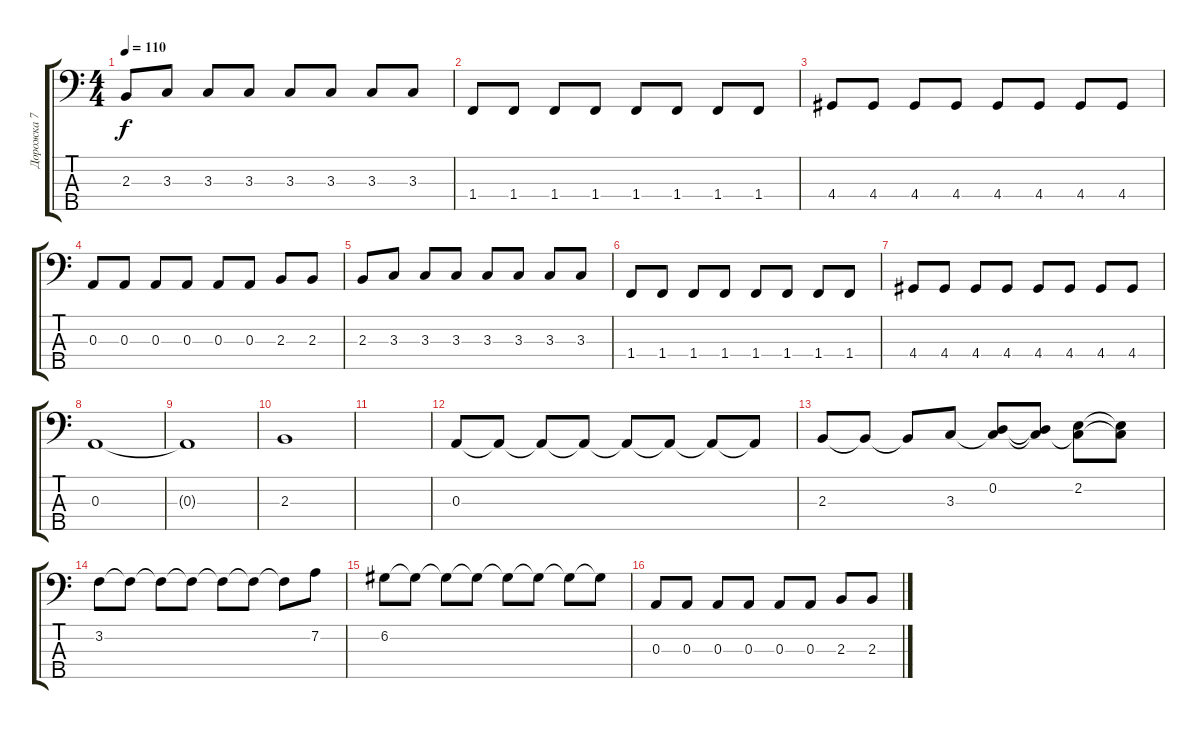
\track ("Дорожка 7" "Дорожка 7") {instrument electricbassfinger}
\staff {score tabs}
\tuning (G2 D2 A1 E1 B0) {hide}
\ts (4 4)
\tempo 110
\clef f4
\ks c
2.3.8{dy f} 3.3.8 3.3.8 3.3.8 3.3.8 3.3.8 3.3.8 3.3.8 |
1.4.8 1.4.8 1.4.8 1.4.8 1.4.8 1.4.8 1.4.8 1.4.8 |
4.4.8 4.4.8 4.4.8 4.4.8 4.4.8 4.4.8 4.4.8 4.4.8 |
0.3.8 0.3.8 0.3.8 0.3.8 0.3.8 0.3.8 2.3.8 2.3.8 |
2.3.8 3.3.8 3.3.8 3.3.8 3.3.8 3.3.8 3.3.8 3.3.8 |
1.4.8 1.4.8 1.4.8 1.4.8 1.4.8 1.4.8 1.4.8 1.4.8 |
4.4.8 4.4.8 4.4.8 4.4.8 4.4.8 4.4.8 4.4.8 4.4.8 |
0.3.1 |
0.3{t}.1 |
2.3.1 |
|
0.3.8 0.3{t}.8 0.3{t}.8 0.3{t}.8 0.3{t}.8 0.3{t}.8 0.3{t}.8 0.3{t}.8 |
2.3.8 2.3{t}.8 2.3{t}.8 3.3.8 (0.2 3.3{t}).8 (0.2{t} 3.3{t}).8 (2.2 3.3{t}).8 (2.2{t} 3.3{t}).8 |
3.2.8 3.2{t}.8 3.2{t}.8 3.2{t}.8 3.2{t}.8 3.2{t}.8 3.2{t}.8 7.2.8 |
6.2.8 6.2{t}.8 6.2{t}.8 6.2{t}.8 6.2{t}.8 6.2{t}.8 6.2{t}.8 6.2{t}.8 |
0.3.8 0.3.8 0.3.8 0.3.8 0.3.8 0.3.8 2.3.8 2.3.8
